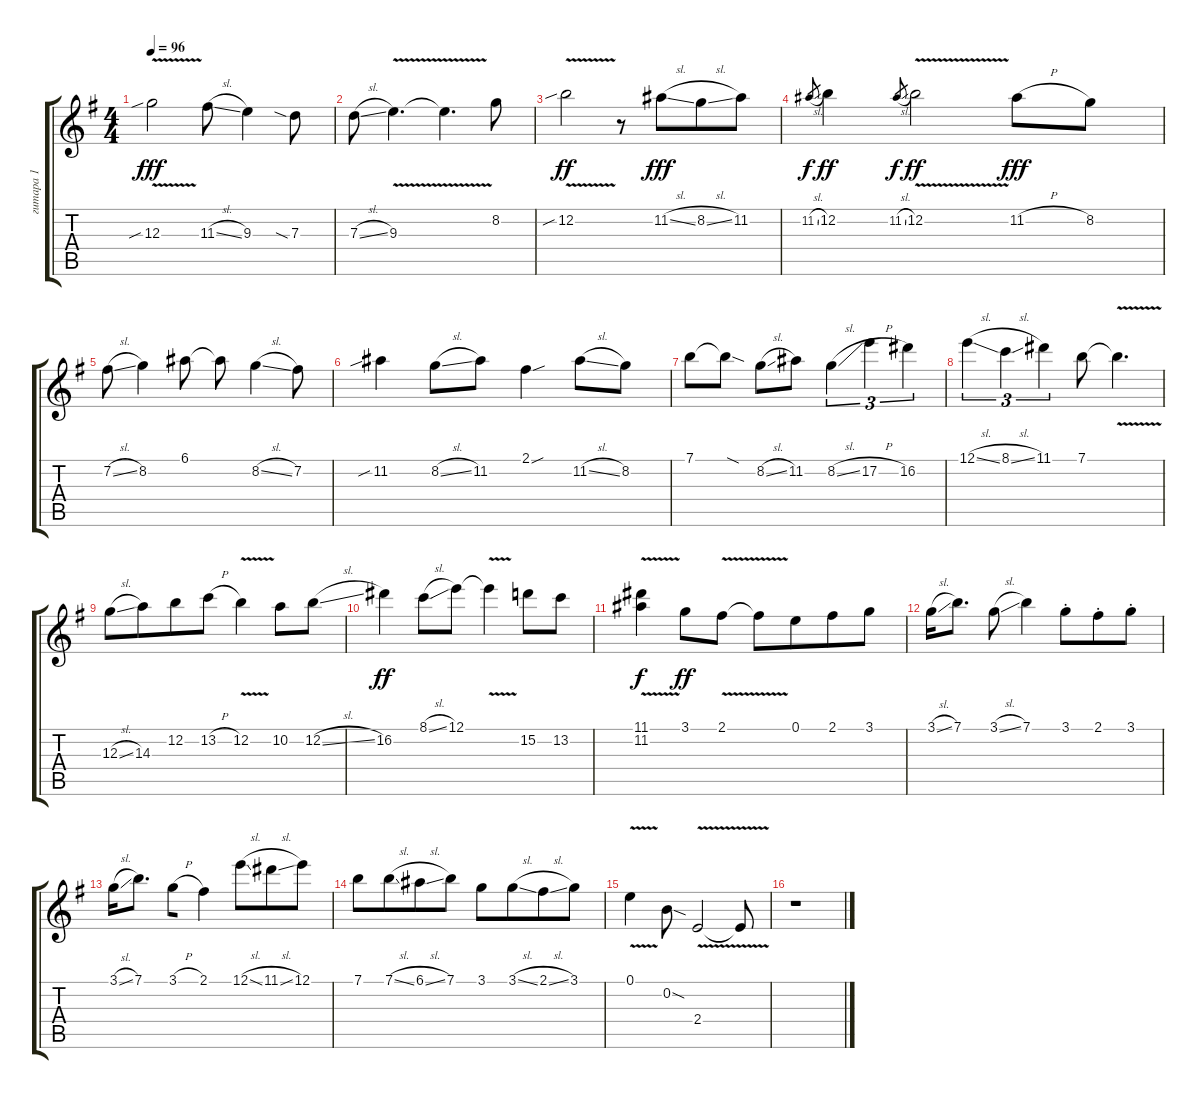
\track ("гитара 1" "гитара 1") {instrument overdrivenguitar}
\staff {score tabs}
\tuning (E4 B3 G3 D3 A2 E2) {hide}
\ts (4 4)
\tempo 96
\clef g2
\ks eminor
12.3{v sib}.2{dy fff} 11.3{sl}.8 9.3.4 7.3{sia}.8 |
7.3{sl}.8 9.3{v}.4{d} 9.3{t}.4{d} 8.2.8 |
12.2{v sib}.2{dy ff} r.8 11.2{sl}.8{dy fff beam merge} 8.2{sl}.8 11.2.8 |
11.2{sl}.8{gr dy f} 12.2.4{dy ff} 11.2{sl}.8{gr dy f} 12.2{v}.2{dy ff} 11.2{h}.8{dy fff} 8.2.8 |
7.2{sl}.8 8.2.4 6.1.8 6.1{t}.8 8.2{sl}.4 7.2.8 |
11.2{sib}.4 8.2{sl}.8 11.2.8 2.1{sou}.4 11.2{sl}.8 8.2.8 |
7.1.8 7.1{sod t}.8 8.2{sl}.8 11.2.8 8.2{sl}.4{tu (3 2)} 17.2{h}.4{tu (3 2)} 16.2.4{tu (3 2)} |
12.1{sl}.4{tu (3 2)} 8.1{sl}.4{tu (3 2)} 11.1.4{tu (3 2)} 7.1.8 7.1{v t}.4{d} |
12.3{sl}.8 14.3.8{beam merge} 12.2.8 13.2{h}.8 12.2{v}.4 10.2.8 12.2{sl}.8 |
16.2.4{dy ff} 8.1{sl}.8 12.1.8 12.1{v t}.4 15.2.8 13.2.8 |
(11.1{v} 11.2{v}).4{dy f} 3.1.8{dy ff} 2.1{v}.8 2.1{t}.8 0.1.8{beam merge} 2.1.8 3.1.8 |
3.1{sl}.16 7.1.8{d} 3.1{sl}.8 7.1.4 3.1{st}.8{beam merge} 2.1{st}.8 3.1{st}.8 |
3.1{sl}.16 7.1.8{d} 3.1{h}.8{beam merge} 2.1.4 12.1{sl}.8{beam merge} 11.1{sl}.8 12.1.8 |
7.1.8 7.1{sl}.8{beam merge} 6.1{sl}.8{beam merge} 7.1.8 3.1.8 3.1{sl}.8{beam merge} 2.1{sl}.8 3.1.8 |
0.1{v}.4 0.2{sod}.8 2.4{v}.2 2.4{t}.8 |
r.1
